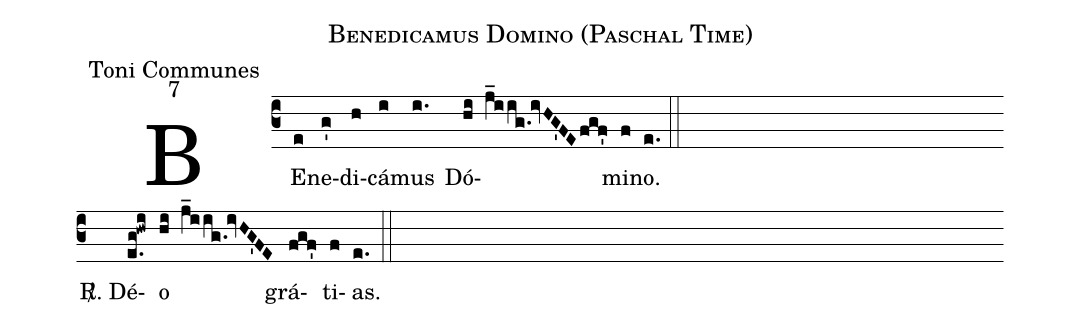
name:Benedicamus Domino (Paschal Time);
office-part:Toni Communes;
mode:7;
%%
(c3)BE(e)ne(g')di(h)cá(i)mus(i.) Dó(hi! j_iig.!ivHG'FEfgf')mi(f)no.(e.) (::Z-)<sp>R/</sp>.  Dé(e.g!hwi)o(hi! j_iig.!ivHG'FE) grá(fgf')ti(f)as.(e.) (::)
